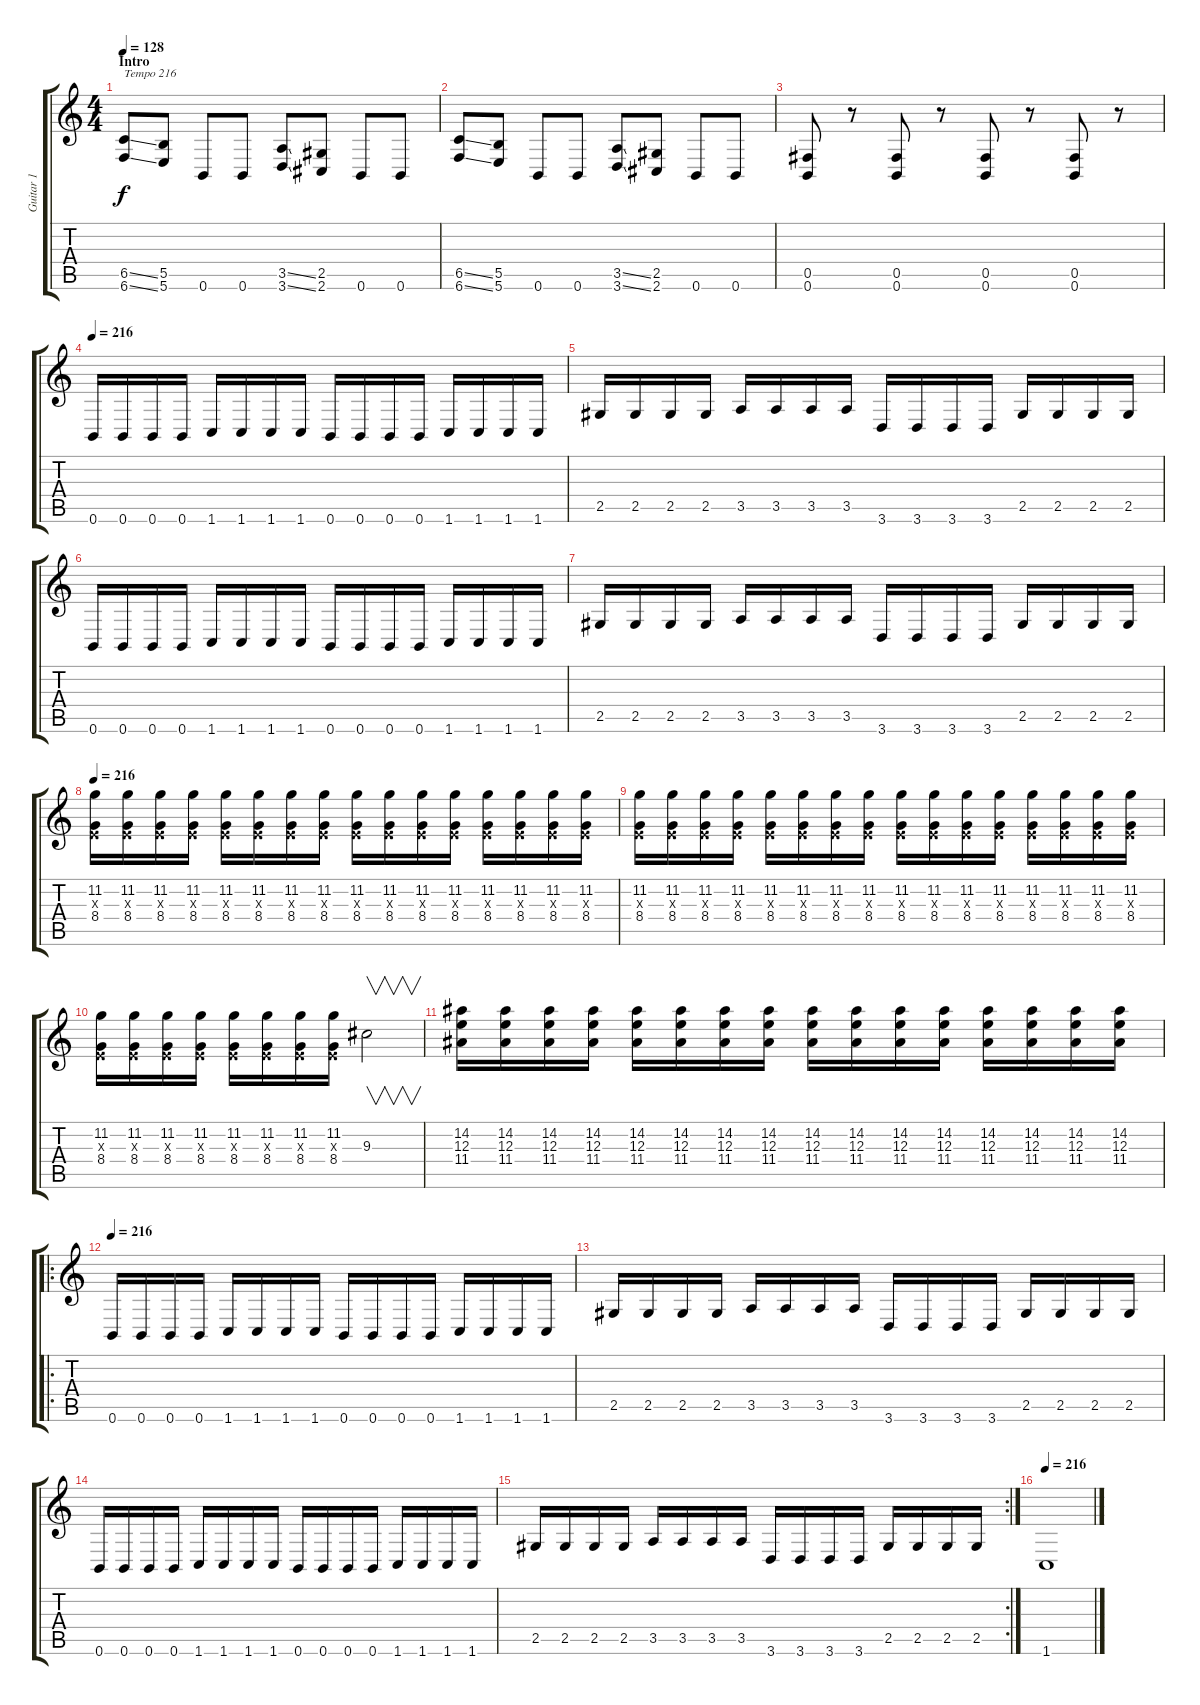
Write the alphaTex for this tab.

\track ("Guitar 1" "Guitar 1") {instrument distortionguitar}
\staff {score tabs}
\tuning (Db4 Ab3 E3 B2 Gb2 B1) {hide}
\ts (4 4)
\section ("" "Intro")
\tempo 128
\tempo 216
\tempo 128
\clef g2
\ks c
(6.5{ss} 6.6{ss}).8{txt "Tempo 216" dy f instrument distortionguitar} (5.5 5.6).8 0.6.8 0.6.8 (3.5{ss} 3.6{ss}).8 (2.5 2.6).8 0.6.8 0.6.8 |
(6.5{ss} 6.6{ss}).8 (5.5 5.6).8 0.6.8 0.6.8 (3.5{ss} 3.6{ss}).8 (2.5 2.6).8 0.6.8 0.6.8 |
(0.5 0.6).8 r.8 (0.5 0.6).8 r.8 (0.5 0.6).8 r.8 (0.5 0.6).8 r.8 |
\tempo 216
0.6.16 0.6.16 0.6.16 0.6.16 1.6.16 1.6.16 1.6.16 1.6.16 0.6.16 0.6.16 0.6.16 0.6.16 1.6.16 1.6.16 1.6.16 1.6.16 |
2.5.16 2.5.16 2.5.16 2.5.16 3.5.16 3.5.16 3.5.16 3.5.16 3.6.16 3.6.16 3.6.16 3.6.16 2.5.16 2.5.16 2.5.16 2.5.16 |
0.6.16 0.6.16 0.6.16 0.6.16 1.6.16 1.6.16 1.6.16 1.6.16 0.6.16 0.6.16 0.6.16 0.6.16 1.6.16 1.6.16 1.6.16 1.6.16 |
2.5.16 2.5.16 2.5.16 2.5.16 3.5.16 3.5.16 3.5.16 3.5.16 3.6.16 3.6.16 3.6.16 3.6.16 2.5.16 2.5.16 2.5.16 2.5.16 |
\tempo 216
(11.2 0.3{x} 8.4).16 (11.2 0.3{x} 8.4).16 (11.2 0.3{x} 8.4).16 (11.2 0.3{x} 8.4).16 (11.2 0.3{x} 8.4).16 (11.2 0.3{x} 8.4).16 (11.2 0.3{x} 8.4).16 (11.2 0.3{x} 8.4).16 (11.2 0.3{x} 8.4).16 (11.2 0.3{x} 8.4).16 (11.2 0.3{x} 8.4).16 (11.2 0.3{x} 8.4).16 (11.2 0.3{x} 8.4).16 (11.2 0.3{x} 8.4).16 (11.2 0.3{x} 8.4).16 (11.2 0.3{x} 8.4).16 |
(11.2 0.3{x} 8.4).16 (11.2 0.3{x} 8.4).16 (11.2 0.3{x} 8.4).16 (11.2 0.3{x} 8.4).16 (11.2 0.3{x} 8.4).16 (11.2 0.3{x} 8.4).16 (11.2 0.3{x} 8.4).16 (11.2 0.3{x} 8.4).16 (11.2 0.3{x} 8.4).16 (11.2 0.3{x} 8.4).16 (11.2 0.3{x} 8.4).16 (11.2 0.3{x} 8.4).16 (11.2 0.3{x} 8.4).16 (11.2 0.3{x} 8.4).16 (11.2 0.3{x} 8.4).16 (11.2 0.3{x} 8.4).16 |
(11.2 0.3{x} 8.4).16 (11.2 0.3{x} 8.4).16 (11.2 0.3{x} 8.4).16 (11.2 0.3{x} 8.4).16 (11.2 0.3{x} 8.4).16 (11.2 0.3{x} 8.4).16 (11.2 0.3{x} 8.4).16 (11.2 0.3{x} 8.4).16 9.3.2{v} |
(14.2 12.3 11.4).16 (14.2 12.3 11.4).16 (14.2 12.3 11.4).16 (14.2 12.3 11.4).16 (14.2 12.3 11.4).16 (14.2 12.3 11.4).16 (14.2 12.3 11.4).16 (14.2 12.3 11.4).16 (14.2 12.3 11.4).16 (14.2 12.3 11.4).16 (14.2 12.3 11.4).16 (14.2 12.3 11.4).16 (14.2 12.3 11.4).16 (14.2 12.3 11.4).16 (14.2 12.3 11.4).16 (14.2 12.3 11.4).16 |
\ro
\tempo 216
0.6.16 0.6.16 0.6.16 0.6.16 1.6.16 1.6.16 1.6.16 1.6.16 0.6.16 0.6.16 0.6.16 0.6.16 1.6.16 1.6.16 1.6.16 1.6.16 |
2.5.16 2.5.16 2.5.16 2.5.16 3.5.16 3.5.16 3.5.16 3.5.16 3.6.16 3.6.16 3.6.16 3.6.16 2.5.16 2.5.16 2.5.16 2.5.16 |
0.6.16 0.6.16 0.6.16 0.6.16 1.6.16 1.6.16 1.6.16 1.6.16 0.6.16 0.6.16 0.6.16 0.6.16 1.6.16 1.6.16 1.6.16 1.6.16 |
\rc 2
2.5.16 2.5.16 2.5.16 2.5.16 3.5.16 3.5.16 3.5.16 3.5.16 3.6.16 3.6.16 3.6.16 3.6.16 2.5.16 2.5.16 2.5.16 2.5.16 |
\tempo 216
1.6.1
